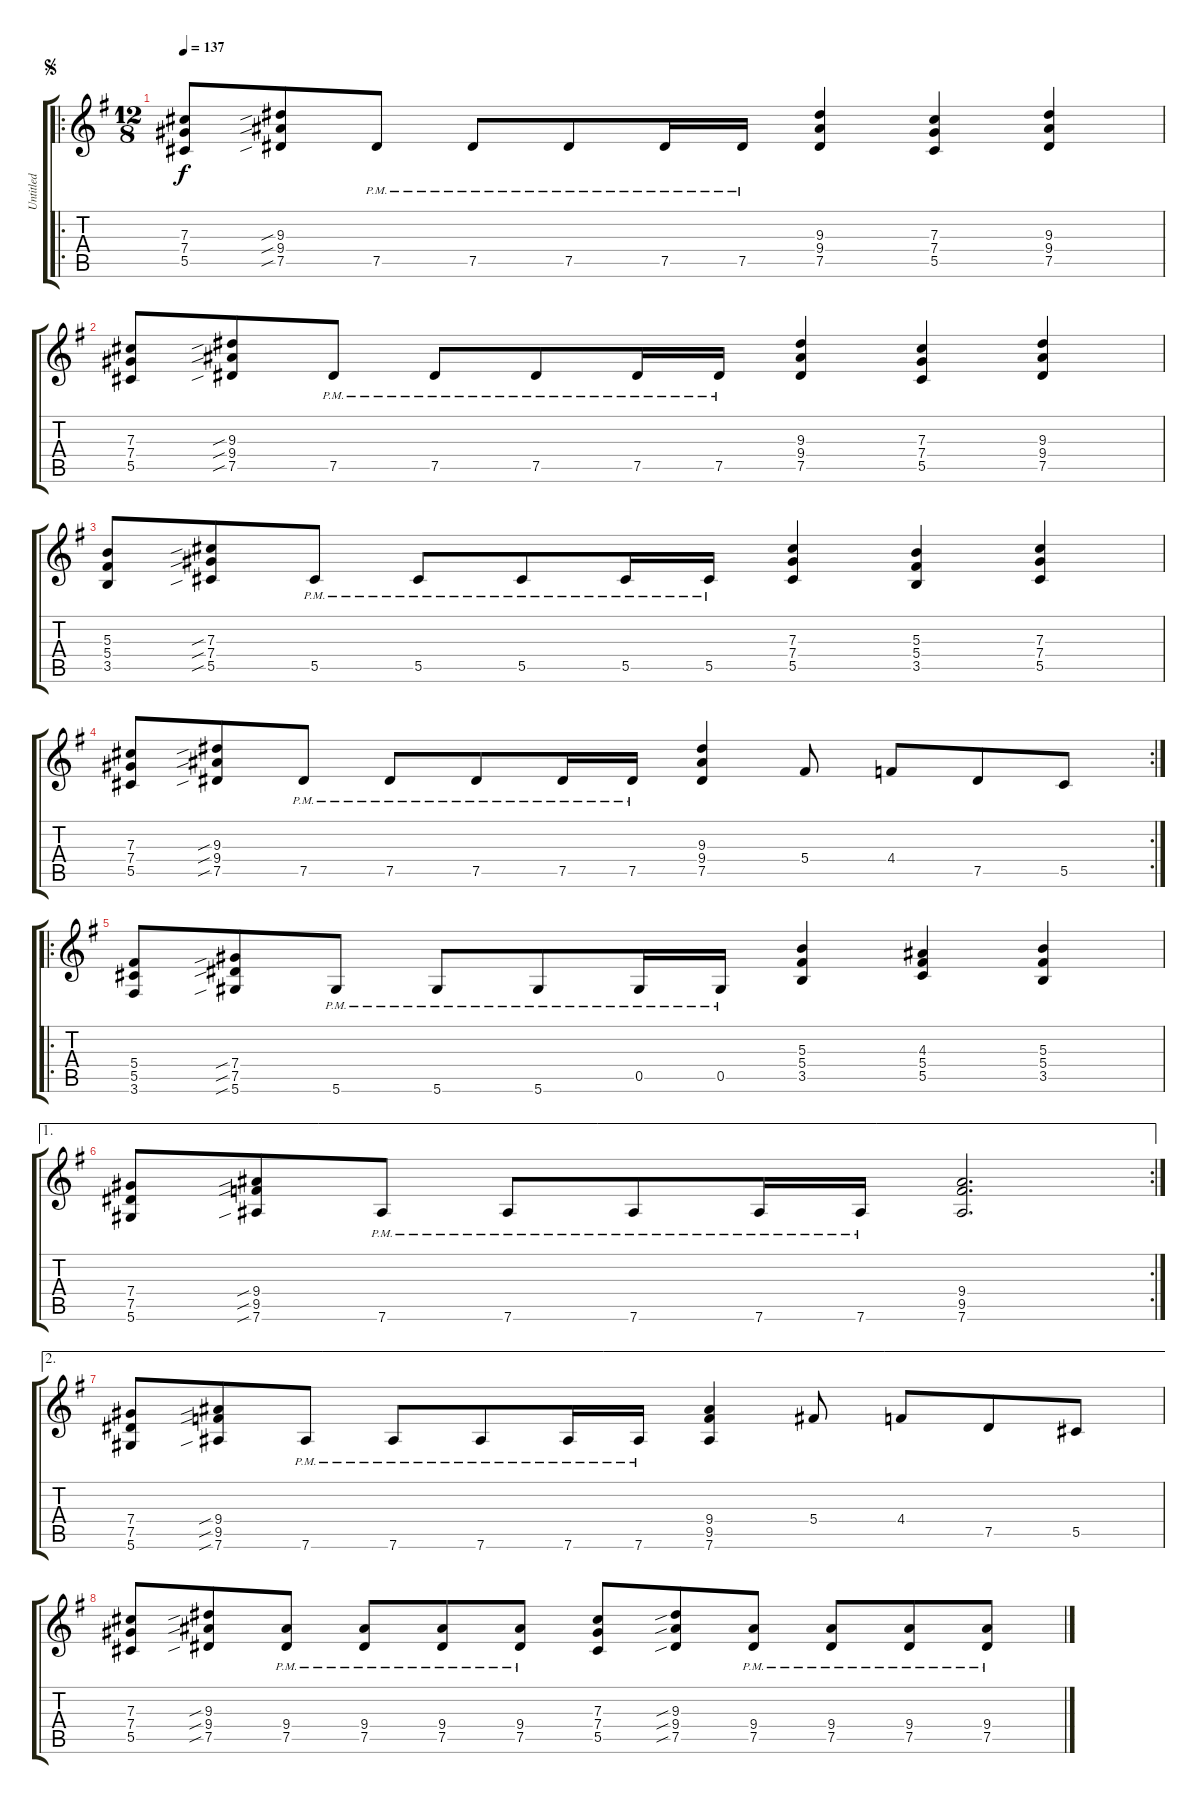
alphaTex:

\track ("Untitled" "Untitled") {instrument distortionguitar}
\staff {score tabs}
\tuning (Eb4 Bb3 Gb3 Db3 Ab2 Eb2) {hide}
\ro
\ts (12 8)
\jump segno
\tempo 137
\clef g2
\ks g
(7.3 7.4 5.5).8{dy f} (9.3{sib} 9.4{sib} 7.5{sib}).8 7.5{pm}.8 7.5{pm}.8 7.5{pm}.8 7.5{pm}.16 7.5{pm}.16 (9.3 9.4 7.5).4 (7.3 7.4 5.5).4 (9.3 9.4 7.5).4 |
(7.3 7.4 5.5).8 (9.3{sib} 9.4{sib} 7.5{sib}).8 7.5{pm}.8 7.5{pm}.8 7.5{pm}.8 7.5{pm}.16 7.5{pm}.16 (9.3 9.4 7.5).4 (7.3 7.4 5.5).4 (9.3 9.4 7.5).4 |
(5.3 5.4 3.5).8 (7.3{sib} 7.4{sib} 5.5{sib}).8 5.5{pm}.8 5.5{pm}.8 5.5{pm}.8 5.5{pm}.16 5.5{pm}.16 (7.3 7.4 5.5).4 (5.3 5.4 3.5).4 (7.3 7.4 5.5).4 |
\rc 2
(7.3 7.4 5.5).8 (9.3{sib} 9.4{sib} 7.5{sib}).8 7.5{pm}.8 7.5{pm}.8 7.5{pm}.8 7.5{pm}.16 7.5{pm}.16 (9.3 9.4 7.5).4 5.4.8 4.4.8 7.5.8 5.5.8 |
\ro
(5.4 5.5 3.6).8 (7.4{sib} 7.5{sib} 5.6{sib}).8 5.6{pm}.8 5.6{pm}.8 5.6{pm}.8 0.5{pm}.16 0.5{pm}.16 (5.3 5.4 3.5).4 (4.3 5.4 5.5).4 (5.3 5.4 3.5).4 |
\ae 1
\rc 2
(7.4 7.5 5.6).8 (9.4{sib} 9.5{sib} 7.6{sib}).8 7.6{pm}.8 7.6{pm}.8 7.6{pm}.8 7.6{pm}.16 7.6{pm}.16 (9.4 9.5 7.6).2{d} |
\ae 2
(7.4 7.5 5.6).8 (9.4{sib} 9.5{sib} 7.6{sib}).8 7.6{pm}.8 7.6{pm}.8 7.6{pm}.8 7.6{pm}.16 7.6{pm}.16 (9.4 9.5 7.6).4 5.4.8 4.4.8 7.5.8 5.5.8 |
(7.3 7.4 5.5).8 (9.3{sib} 9.4{sib} 7.5{sib}).8 (9.4{pm} 7.5{pm}).8 (9.4{pm} 7.5{pm}).8 (9.4{pm} 7.5{pm}).8 (9.4{pm} 7.5{pm}).8 (7.3 7.4 5.5).8 (9.3{sib} 9.4{sib} 7.5{sib}).8 (9.4{pm} 7.5{pm}).8 (9.4{pm} 7.5{pm}).8 (9.4{pm} 7.5{pm}).8 (9.4{pm} 7.5{pm}).8
